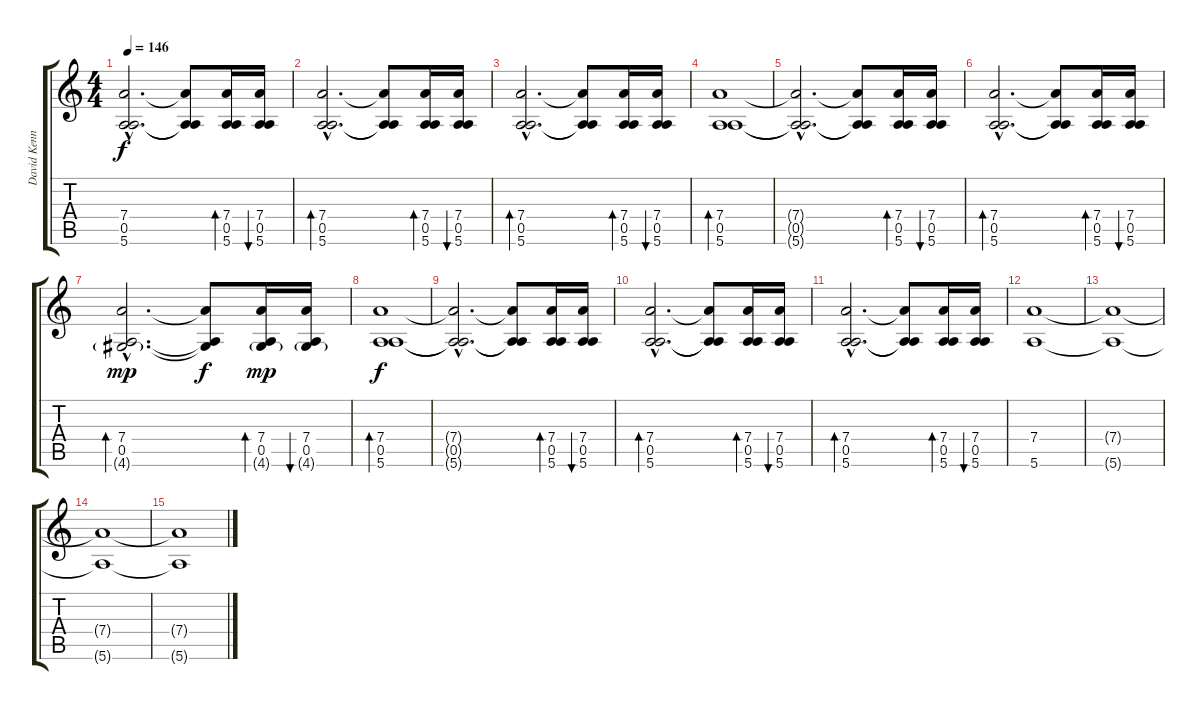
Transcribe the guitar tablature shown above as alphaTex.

\track ("David Kennedy" "David Kenn") {instrument distortionguitar}
\staff {score tabs}
\tuning (E4 B3 G3 D3 A2 E2) {hide}
\ts (4 4)
\tempo 146
\clef g2
\ks c
(7.4{hac t} 0.5{hac t} 5.6{hac t}).2{d dy f} (7.4{t} 0.5{t} 5.6{t}).8 (7.4 0.5 5.6).16{bd 60} (7.4 0.5 5.6).16{bu 60} |
(7.4{hac} 0.5{hac} 5.6{hac}).2{d bd 60} (7.4{t} 0.5{t} 5.6{t}).8 (7.4 0.5 5.6).16{bd 60} (7.4 0.5 5.6).16{bu 60} |
(7.4{hac} 0.5{hac} 5.6{hac}).2{d bd 60} (7.4{t} 0.5{t} 5.6{t}).8 (7.4 0.5 5.6).16{bd 60} (7.4 0.5 5.6).16{bu 60} |
(7.4 0.5 5.6).1{bd 60} |
(7.4{hac t} 0.5{hac t} 5.6{hac t}).2{d} (7.4{t} 0.5{t} 5.6{t}).8 (7.4 0.5 5.6).16{bd 60} (7.4 0.5 5.6).16{bu 60} |
(7.4{hac} 0.5{hac} 5.6{hac}).2{d bd 60} (7.4{t} 0.5{t} 5.6{t}).8 (7.4 0.5 5.6).16{bd 60} (7.4 0.5 5.6).16{bu 60} |
(7.4{hac} 0.5{hac} 4.6{g hac}).2{d bd 60 dy mp} (7.4{t} 0.5{t} 4.6{t}).8{dy f} (7.4 0.5 4.6{g}).16{bd 60 dy mp} (7.4 0.5 4.6{g}).16{bu 60} |
(7.4 0.5 5.6).1{bd 60 dy f} |
(7.4{hac t} 0.5{hac t} 5.6{hac t}).2{d} (7.4{t} 0.5{t} 5.6{t}).8 (7.4 0.5 5.6).16{bd 60} (7.4 0.5 5.6).16{bu 60} |
(7.4{hac} 0.5{hac} 5.6{hac}).2{d bd 60} (7.4{t} 0.5{t} 5.6{t}).8 (7.4 0.5 5.6).16{bd 60} (7.4 0.5 5.6).16{bu 60} |
(7.4{hac} 0.5{hac} 5.6{hac}).2{d bd 60} (7.4{t} 0.5{t} 5.6{t}).8 (7.4 0.5 5.6).16{bd 60} (7.4 0.5 5.6).16{bu 60} |
(7.4 5.6).1 |
(7.4{t} 5.6{t}).1 |
(7.4{t} 5.6{t}).1 |
(7.4{t} 5.6{t}).1
